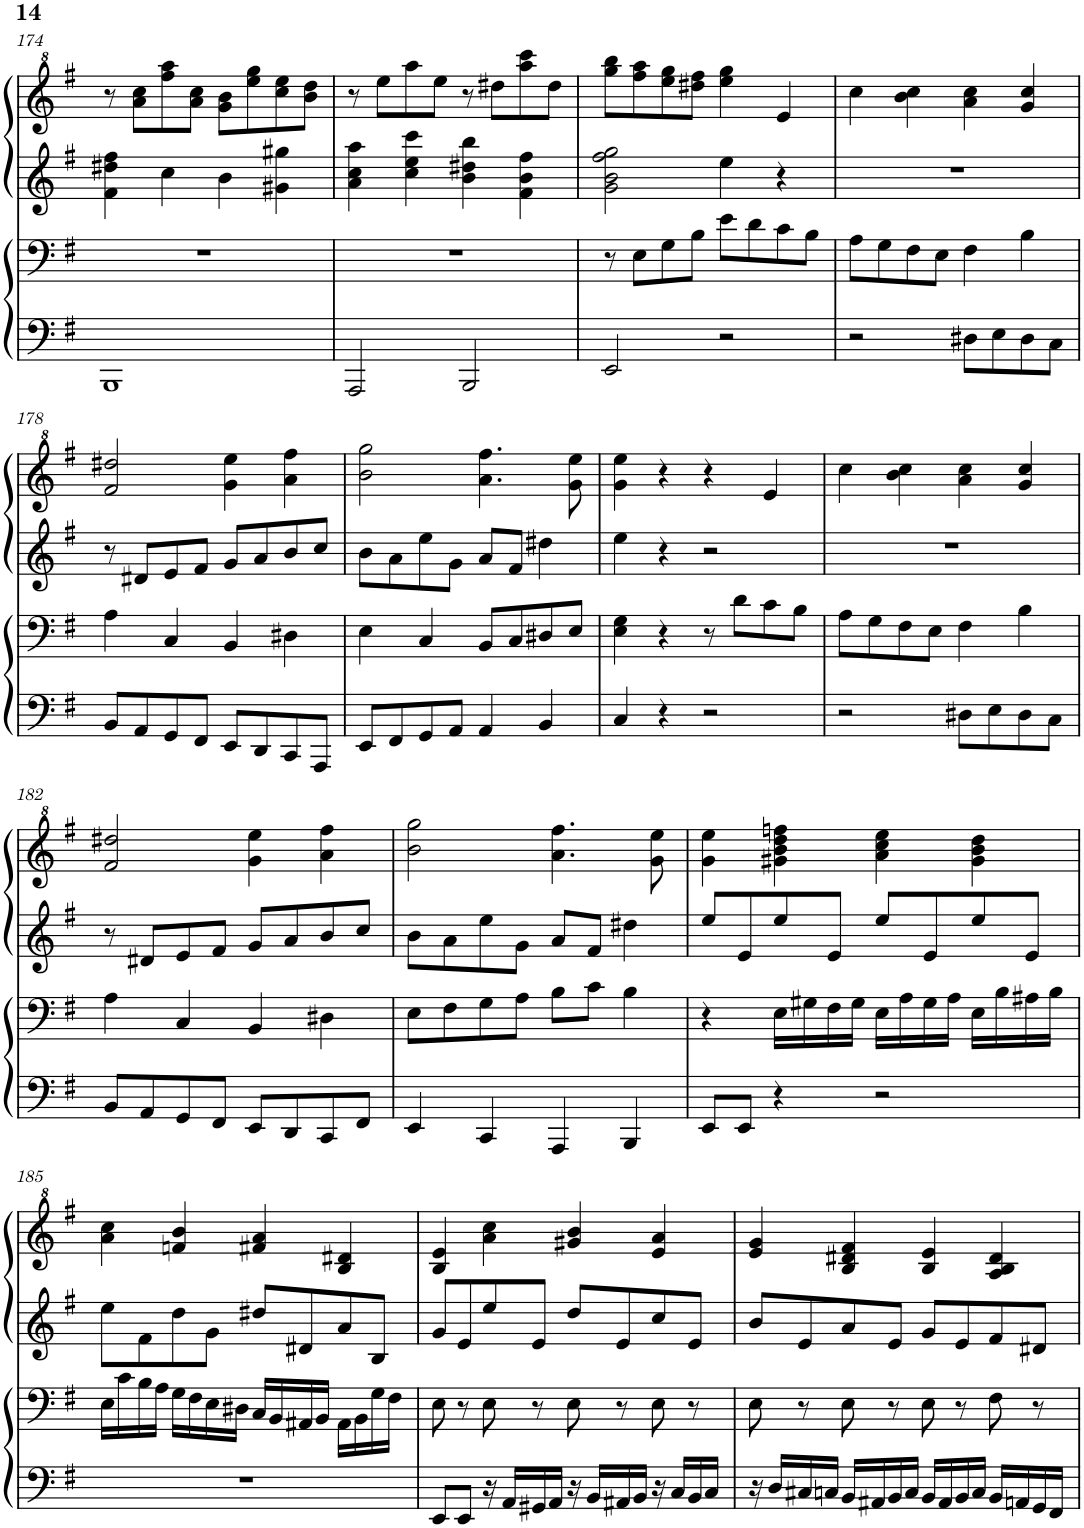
**kern	**kern	**kern	**kern
*part2	*part2	*part1	*part1
*staff4	*staff3	*staff2	*staff1
*I"Piano	*	*I"Piano	*
*I'Pno	*	*I'Pno	*
!!LO:PB:g=z
*clefF4	*clefF4	*clefG2	*clefG^2
*k[f#]	*k[f#]	*k[f#]	*k[f#]
*M4/4	*M4/4	*M4/4	*M4/4
=174	=174	=174	=174
1BBB	1r	4f#\ 4dd#X\ 4ff#\	8r
.	.	.	8aa\ 8ccc\L
.	.	4cc\	8fff#\ 8aaa\
.	.	.	8aa\ 8ccc\J
.	.	4b\	8gg\ 8bb\L
.	.	.	8eee\ 8ggg\
.	.	4g#X\ 4gg#X\	8ccc\ 8eee\
.	.	.	8bb\ 8ddd\J
=175	=175	=175	=175
2AAA/	1r	4a\ 4cc\ 4aa\	8r
.	.	.	8eee\L
.	.	4cc\ 4ee\ 4ccc\	8aaa\
.	.	.	8eee\J
2BBB/	.	4b\ 4dd#X\ 4bb\	8r
.	.	.	8ddd#X\L
.	.	4f#\ 4b\ 4ff#\	8aaa\ 8cccc\
.	.	.	8ddd#\J
=176	=176	=176	=176
2EE/	8r	2g\ 2b\ 2ff#\ 2gg\	8ggg\ 8bbb\L
.	8E\L	.	8fff#\ 8aaa\
.	8G\	.	8eee\ 8ggg\
.	8B\J	.	8ddd#X\ 8fff#\J
2r	8e\L	4ee\	4eee\ 4ggg\
.	8d\	.	.
.	8c\	4r	4ee/
.	8B\J	.	.
=177	=177	=177	=177
2r	8A\L	1r	4ccc\
.	8G\	.	.
.	8F#\	.	4bb\ 4ccc\
.	8E\J	.	.
8D#X\L	4F#\	.	4aa\ 4ccc\
8E\	.	.	.
8D#\	4B\	.	4gg/ 4ccc/
8C\J	.	.	.
!!LO:LB:g=z
=178	=178	=178	=178
8BB/L	4A\	8r	2ff#/ 2ddd#X/
8AA/	.	8d#X/L	.
8GG/	4C/	8e/	.
8FF#/J	.	8f#/J	.
8EE/L	4BB/	8g/L	4gg\ 4eee\
8DD/	.	8a/	.
8CC/	4D#X\	8b/	4aa\ 4fff#\
8AAA/J	.	8cc/J	.
=179	=179	=179	=179
8EE/L	4E\	8b\L	2bb\ 2ggg\
8FF#/	.	8a\	.
8GG/	4C/	8ee\	.
8AA/J	.	8g\J	.
4AA/	8BB/L	8a/L	4.aa\ 4.fff#\
.	8C/	8f#/J	.
4BB/	8D#X/	4dd#X\	.
.	8E/J	.	8gg\ 8eee\
=180	=180	=180	=180
4C/	4E\ 4G\	4ee\	4gg\ 4eee\
4r	4r	4r	4r
2r	8r	2r	4r
.	8d\L	.	.
.	8c\	.	4ee/
.	8B\J	.	.
=181	=181	=181	=181
2r	8A\L	1r	4ccc\
.	8G\	.	.
.	8F#\	.	4bb\ 4ccc\
.	8E\J	.	.
8D#X\L	4F#\	.	4aa\ 4ccc\
8E\	.	.	.
8D#\	4B\	.	4gg/ 4ccc/
8C\J	.	.	.
!!LO:LB:g=z
=182	=182	=182	=182
8BB/L	4A\	8r	2ff#/ 2ddd#X/
8AA/	.	8d#X/L	.
8GG/	4C/	8e/	.
8FF#/J	.	8f#/J	.
8EE/L	4BB/	8g/L	4gg\ 4eee\
8DD/	.	8a/	.
8CC/	4D#X\	8b/	4aa\ 4fff#\
8FF#/J	.	8cc/J	.
=183	=183	=183	=183
4EE/	8E\L	8b\L	2bb\ 2ggg\
.	8F#\	8a\	.
4CC/	8G\	8ee\	.
.	8A\J	8g\J	.
4AAA/	8B\L	8a/L	4.aa\ 4.fff#\
.	8c\J	8f#/J	.
4BBB/	4B\	4dd#X\	.
.	.	.	8gg\ 8eee\
=184	=184	=184	=184
8EE/L	4r	8ee/L	4gg\ 4eee\
8EE/J	.	8e/	.
4r	16E\LL	8ee/	4gg#X\ 4bb\ 4ddd\ 4fffn\
.	16G#X\	.	.
.	16F#\	8e/J	.
.	16G#\JJ	.	.
2r	16E\LL	8ee/L	4aa\ 4ccc\ 4eee\
.	16A\	.	.
.	16G#\	8e/	.
.	16A\JJ	.	.
.	16E\LL	8ee/	4gg#\ 4bb\ 4ddd\
.	16B\	.	.
.	16A#X\	8e/J	.
.	16B\JJ	.	.
!!LO:LB:g=z
=185	=185	=185	=185
1r	16E\LL	8ee\L	4aa\ 4ccc\
.	16c\	.	.
.	16B\	8f#\	.
.	16A\JJ	.	.
.	16G\LL	8dd\	4ffn/ 4bb/
.	16F#\	.	.
.	16E\	8g\J	.
.	16D#X\JJ	.	.
.	16C/LL	8dd#X/L	4ff#X/ 4aa/
.	16BB/	.	.
.	16AA#X/	8d#X/	.
.	16BB/JJ	.	.
.	16AA#\LL	8a/	4b/ 4dd#X/
.	16BB\	.	.
.	16G\	8B/J	.
.	16F#\JJ	.	.
=186	=186	=186	=186
8EE/L	8E\	8g/L	4b/ 4ee/
8EE/J	8r	8e/	.
16r	8E\	8ee/	4aa\ 4ccc\
16AA/LL	.	.	.
16GG#X/	8r	8e/J	.
16AA/JJ	.	.	.
16r	8E\	8dd/L	4gg#X/ 4bb/
16BB/LL	.	.	.
16AA#X/	8r	8e/	.
16BB/JJ	.	.	.
16r	8E\	8cc/	4ee/ 4aa/
16C/LL	.	.	.
16BB/	8r	8e/J	.
16C/JJ	.	.	.
=187	=187	=187	=187
16r	8E\	8b/L	4ee/ 4gg/
16D/LL	.	.	.
16C#X/	8r	8e/	.
16Cn/JJ	.	.	.
16BB/LL	8E\	8a/	4b/ 4dd#X/ 4ff#/
16AA#X/	.	.	.
16BB/	8r	8e/J	.
16C/JJ	.	.	.
16BB/LL	8E\	8g/L	4b/ 4ee/
16AA#/	.	.	.
16BB/	8r	8e/	.
16C/JJ	.	.	.
16BB/LL	8F#\	8f#/	4a/ 4b/ 4dd#/
16AAn/	.	.	.
16GG/	8r	8d#X/J	.
16FF#/JJ	.	.	.
=	=	=	=
*-	*-	*-	*-
